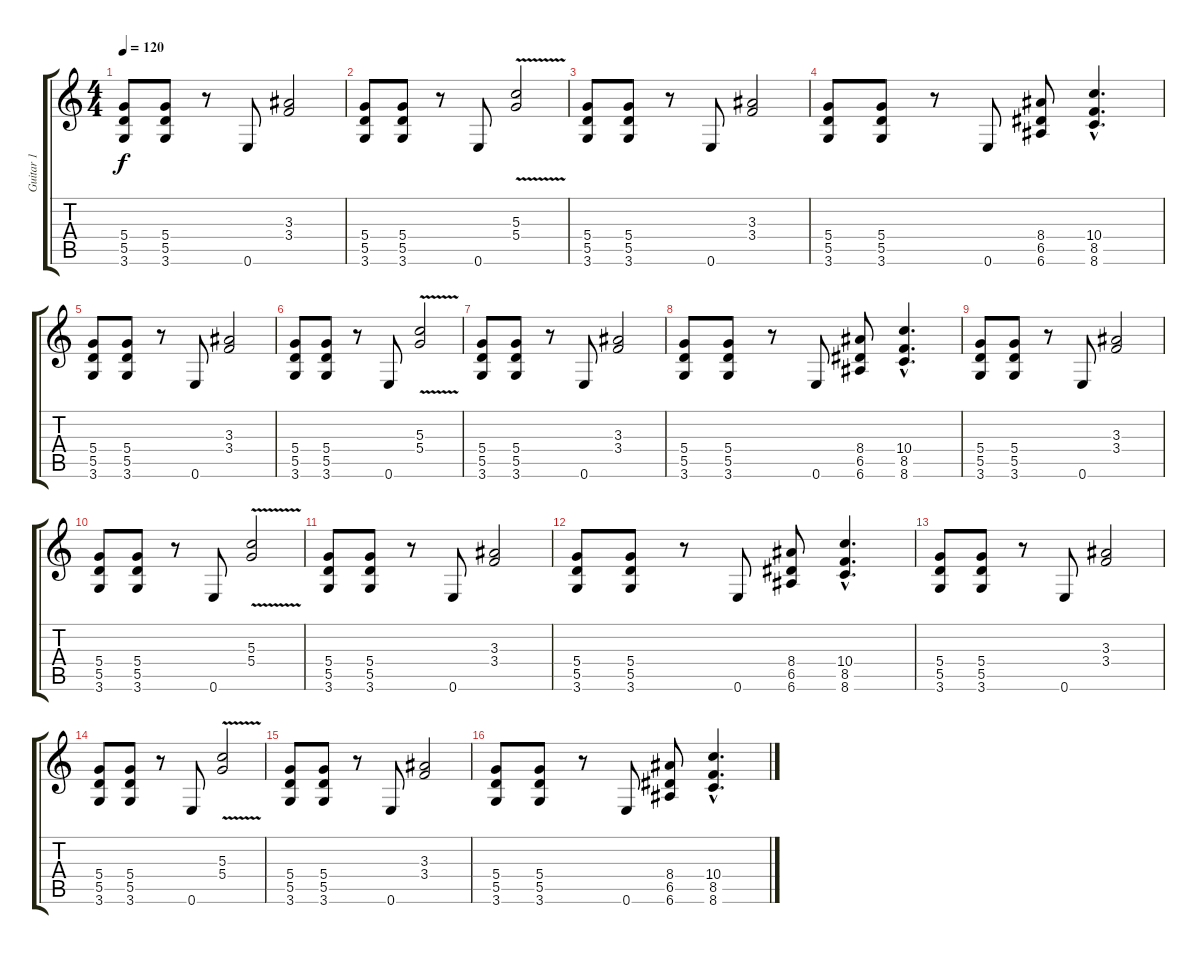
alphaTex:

\track ("Guitar 1" "Guitar 1") {instrument distortionguitar}
\staff {score tabs}
\tuning (E4 B3 G3 D3 A2 E2) {hide}
\ts (4 4)
\tempo 120
\clef g2
\ks c
(5.4 5.5 3.6).8{dy f} (5.4 5.5 3.6).8 r.8 0.6.8 (3.3 3.4).2 |
(5.4 5.5 3.6).8 (5.4 5.5 3.6).8 r.8 0.6.8 (5.3{v} 5.4{v}).2 |
(5.4 5.5 3.6).8 (5.4 5.5 3.6).8 r.8 0.6.8 (3.3 3.4).2 |
(5.4 5.5 3.6).8 (5.4 5.5 3.6).8 r.8 0.6.8 (8.4 6.5 6.6).8 (10.4{hac} 8.5{hac} 8.6{hac}).4{d} |
(5.4 5.5 3.6).8 (5.4 5.5 3.6).8 r.8 0.6.8 (3.3 3.4).2 |
(5.4 5.5 3.6).8 (5.4 5.5 3.6).8 r.8 0.6.8 (5.3{v} 5.4{v}).2 |
(5.4 5.5 3.6).8 (5.4 5.5 3.6).8 r.8 0.6.8 (3.3 3.4).2 |
(5.4 5.5 3.6).8 (5.4 5.5 3.6).8 r.8 0.6.8 (8.4 6.5 6.6).8 (10.4{hac} 8.5{hac} 8.6{hac}).4{d} |
(5.4 5.5 3.6).8 (5.4 5.5 3.6).8 r.8 0.6.8 (3.3 3.4).2 |
(5.4 5.5 3.6).8 (5.4 5.5 3.6).8 r.8 0.6.8 (5.3{v} 5.4{v}).2 |
(5.4 5.5 3.6).8 (5.4 5.5 3.6).8 r.8 0.6.8 (3.3 3.4).2 |
(5.4 5.5 3.6).8 (5.4 5.5 3.6).8 r.8 0.6.8 (8.4 6.5 6.6).8 (10.4{hac} 8.5{hac} 8.6{hac}).4{d} |
(5.4 5.5 3.6).8 (5.4 5.5 3.6).8 r.8 0.6.8 (3.3 3.4).2 |
(5.4 5.5 3.6).8 (5.4 5.5 3.6).8 r.8 0.6.8 (5.3{v} 5.4{v}).2 |
(5.4 5.5 3.6).8 (5.4 5.5 3.6).8 r.8 0.6.8 (3.3 3.4).2 |
(5.4 5.5 3.6).8 (5.4 5.5 3.6).8 r.8 0.6.8 (8.4 6.5 6.6).8 (10.4{hac} 8.5{hac} 8.6{hac}).4{d}
